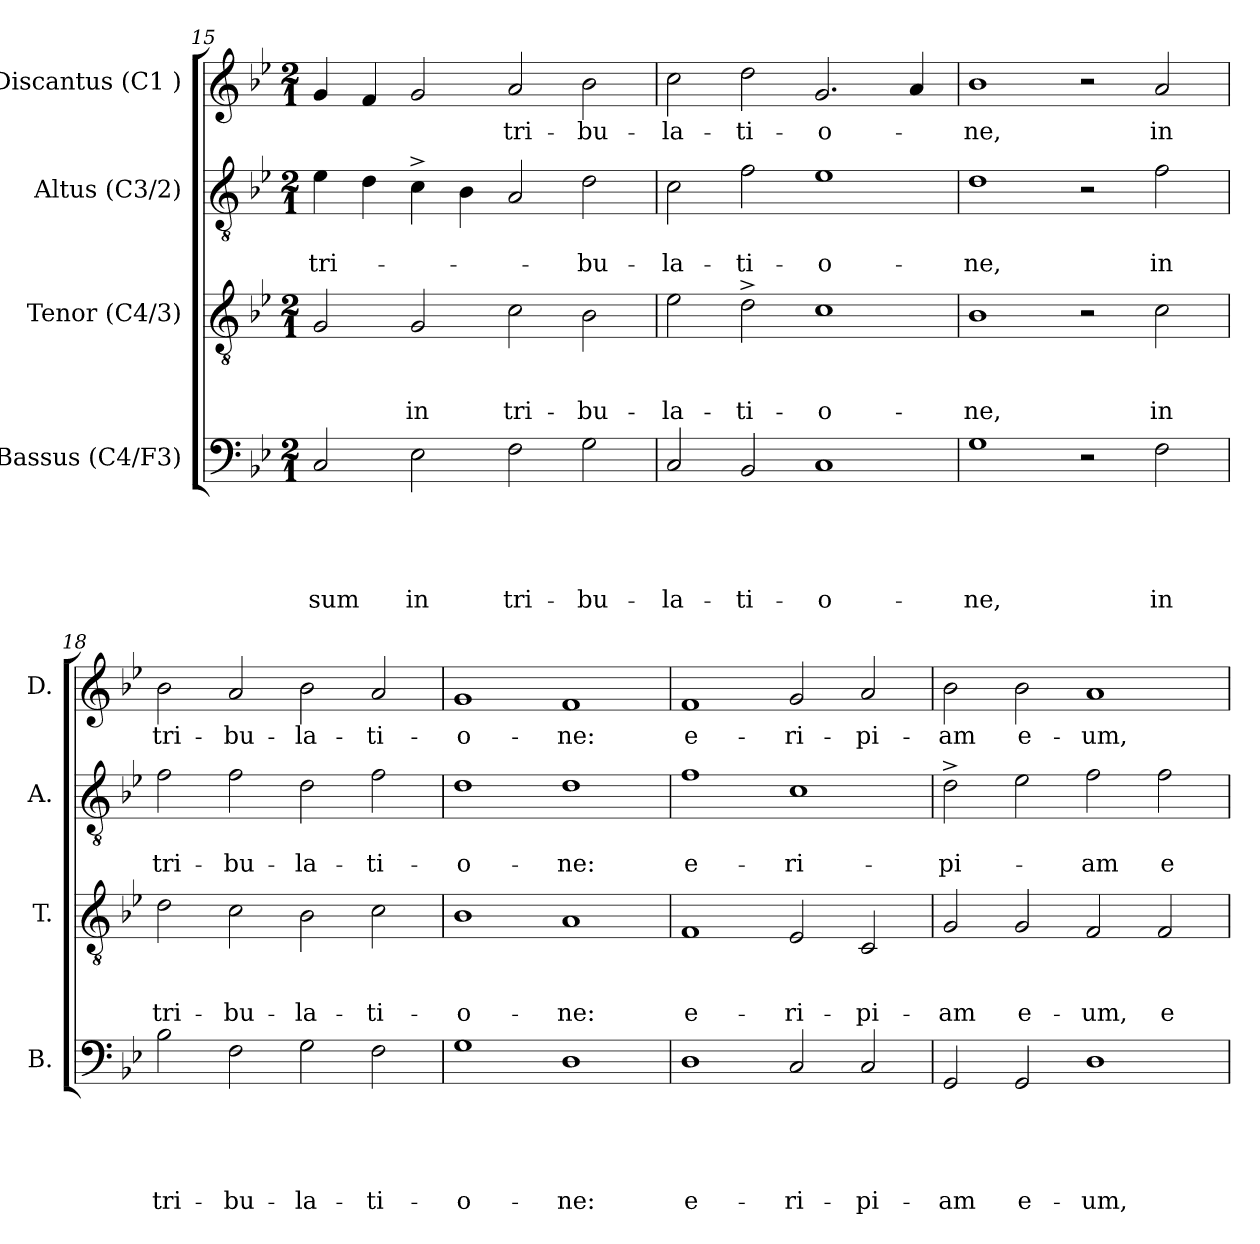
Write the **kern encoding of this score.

**kern	**text	**text	**text	**text	**text	**kern	**text	**text	**text	**kern	**text	**text	**kern	**text
*part4	*part4	*part4	*part4	*part4	*part4	*part3	*part3	*part3	*part3	*part2	*part2	*part2	*part1	*part1
*staff4	*staff4	*staff4	*staff4	*staff4	*staff4	*staff3	*staff3	*staff3	*staff3	*staff2	*staff2	*staff2	*staff1	*staff1
*I"Bassus (C4/F3)	*	*	*	*	*	*I"Tenor (C4/3)	*	*	*	*I"Altus (C3/2)	*	*	*I"Discantus (C1 )	*
*I'B.	*	*	*	*	*	*I'T.	*	*	*	*I'A.	*	*	*I'D.	*
*clefF4	*	*	*	*	*	*clefGv2	*	*	*	*clefGv2	*	*	*clefG2	*
*k[b-e-]	*	*	*	*	*	*k[b-e-]	*	*	*	*k[b-e-]	*	*	*k[b-e-]	*
*B-:	*	*	*	*	*	*B-:	*	*	*	*B-:	*	*	*B-:	*
*M2/1	*	*	*	*	*	*M2/1	*	*	*	*M2/1	*	*	*M2/1	*
=15	=15	=15	=15	=15	=15	=15	=15	=15	=15	=15	=15	=15	=15	=15
!	!	!	!	!	!LO:LY:b	!	!	!	!	!	!	!LO:LY:b	!	!
2C/	.	.	.	.	sum	2G/	.	.	.	4e-\	.	tri-	4g/	.
.	.	.	.	.	.	.	.	.	.	4d\	.	.	4f/	.
!	!	!	!	!	!LO:LY:b	!	!	!	!LO:LY:b	!	!	!	!	!
2E-\	.	.	.	.	in	2G/	.	.	in	4c^>\	.	.	2g/	.
.	.	.	.	.	.	.	.	.	.	4B-\	.	.	.	.
!	!	!	!	!	!LO:LY:b	!	!	!	!LO:LY:b	!	!	!	!	!LO:LY:b
2F\	.	.	.	.	tri-	2c\	.	.	tri-	2A/	.	.	2a/	tri-
!	!	!	!	!	!LO:LY:b	!	!	!	!LO:LY:b	!	!	!LO:LY:b	!	!LO:LY:b
2G\	.	.	.	.	-bu-	2B-\	.	.	-bu-	2d\	.	-bu-	2b-\	-bu-
!!LO:LB:g=z
=16	=16	=16	=16	=16	=16	=16	=16	=16	=16	=16	=16	=16	=16	=16
!	!	!	!	!	!LO:LY:b	!	!	!	!LO:LY:b	!	!	!LO:LY:b	!	!LO:LY:b
2C/	.	.	.	.	-la-	2e-\	.	.	-la-	2c\	.	-la-	2cc\	-la-
!	!	!	!	!	!LO:LY:b	!	!	!	!LO:LY:b	!	!	!LO:LY:b	!	!LO:LY:b
2BB-/	.	.	.	.	-ti-	2d^>\	.	.	-ti-	2f\	.	-ti-	2dd\	-ti-
!	!	!	!	!	!LO:LY:b:rj	!	!	!	!LO:LY:b:rj	!	!	!LO:LY:b:rj	!	!LO:LY:b
1C	.	.	.	.	-o-	1c	.	.	-o-	1e-	.	-o-	2.g/	-o-
.	.	.	.	.	.	.	.	.	.	.	.	.	4a/	.
=17	=17	=17	=17	=17	=17	=17	=17	=17	=17	=17	=17	=17	=17	=17
!	!	!	!	!	!LO:LY:b	!	!	!	!LO:LY:b	!	!	!LO:LY:b	!	!LO:LY:b
1G	.	.	.	.	-ne,	1B-	.	.	-ne,	1d	.	-ne,	1b-	-ne,
2r	.	.	.	.	.	2r	.	.	.	2r	.	.	2r	.
!	!	!	!	!	!LO:LY:b	!	!	!	!LO:LY:b	!	!	!LO:LY:b	!	!LO:LY:b
2F\	.	.	.	.	in	2c\	.	.	in	2f\	.	in	2a/	in
=18	=18	=18	=18	=18	=18	=18	=18	=18	=18	=18	=18	=18	=18	=18
!	!	!	!	!	!LO:LY:b	!	!	!	!LO:LY:b	!	!	!LO:LY:b	!	!LO:LY:b
2B-\	.	.	.	.	tri-	2d\	.	.	tri-	2f\	.	tri-	2b-\	tri-
!	!	!	!	!	!LO:LY:b	!	!	!	!LO:LY:b	!	!	!LO:LY:b	!	!LO:LY:b
2F\	.	.	.	.	-bu-	2c\	.	.	-bu-	2f\	.	-bu-	2a/	-bu-
!	!	!	!	!	!LO:LY:b	!	!	!	!LO:LY:b	!	!	!LO:LY:b	!	!LO:LY:b
2G\	.	.	.	.	-la-	2B-\	.	.	-la-	2d\	.	-la-	2b-\	-la-
!	!	!	!	!	!LO:LY:b	!	!	!	!LO:LY:b	!	!	!LO:LY:b	!	!LO:LY:b
2F\	.	.	.	.	-ti-	2c\	.	.	-ti-	2f\	.	-ti-	2a/	-ti-
=19	=19	=19	=19	=19	=19	=19	=19	=19	=19	=19	=19	=19	=19	=19
!	!	!	!	!	!LO:LY:b:rj	!	!	!	!LO:LY:b:rj	!	!	!LO:LY:b:rj	!	!LO:LY:b:rj
1G	.	.	.	.	-o-	1B-	.	.	-o-	1d	.	-o-	1g	-o-
!	!	!	!	!	!LO:LY:b	!	!	!	!LO:LY:b	!	!	!LO:LY:b	!	!LO:LY:b
1D	.	.	.	.	-ne:	1A	.	.	-ne:	1d	.	-ne:	1f	-ne:
=20	=20	=20	=20	=20	=20	=20	=20	=20	=20	=20	=20	=20	=20	=20
!	!	!	!	!	!LO:LY:b:rj	!	!	!	!LO:LY:b:rj	!	!	!LO:LY:b:rj	!	!LO:LY:b:rj
1D	.	.	.	.	e-	1F	.	.	e-	1f	.	e-	1f	e-
!	!	!	!	!	!LO:LY:b	!	!	!	!LO:LY:b	!	!	!LO:LY:b	!	!LO:LY:b
2C/	.	.	.	.	-ri-	2E-/	.	.	-ri-	1c	.	-ri-	2g/	-ri-
!	!	!	!	!	!LO:LY:b	!	!	!	!LO:LY:b	!	!	!	!	!LO:LY:b
2C/	.	.	.	.	-pi-	2C/	.	.	-pi-	.	.	.	2a/	-pi-
!!LO:LB:g=z
=21	=21	=21	=21	=21	=21	=21	=21	=21	=21	=21	=21	=21	=21	=21
!	!	!	!	!	!LO:LY:b	!	!	!	!LO:LY:b	!	!	!LO:LY:b	!	!LO:LY:b
2GG/	.	.	.	.	-am	2G/	.	.	-am	2d^>\	.	-pi-	2b-\	-am
!	!	!	!	!	!LO:LY:b	!	!	!	!LO:LY:b	!	!	!	!	!LO:LY:b
2GG/	.	.	.	.	e-	2G/	.	.	e-	2e-\	.	.	2b-\	e-
!	!	!	!	!	!LO:LY:b	!	!	!	!LO:LY:b	!	!	!LO:LY:b	!	!LO:LY:b
1D	.	.	.	.	-um,	2F/	.	.	-um,	2f\	.	-am	1a	-um,
!	!	!	!	!	!	!	!	!	!LO:LY:b	!	!	!LO:LY:b	!	!
.	.	.	.	.	.	2F/	.	.	e-	2f\	.	e-	.	.
=	=	=	=	=	=	=	=	=	=	=	=	=	=	=
*-	*-	*-	*-	*-	*-	*-	*-	*-	*-	*-	*-	*-	*-	*-
